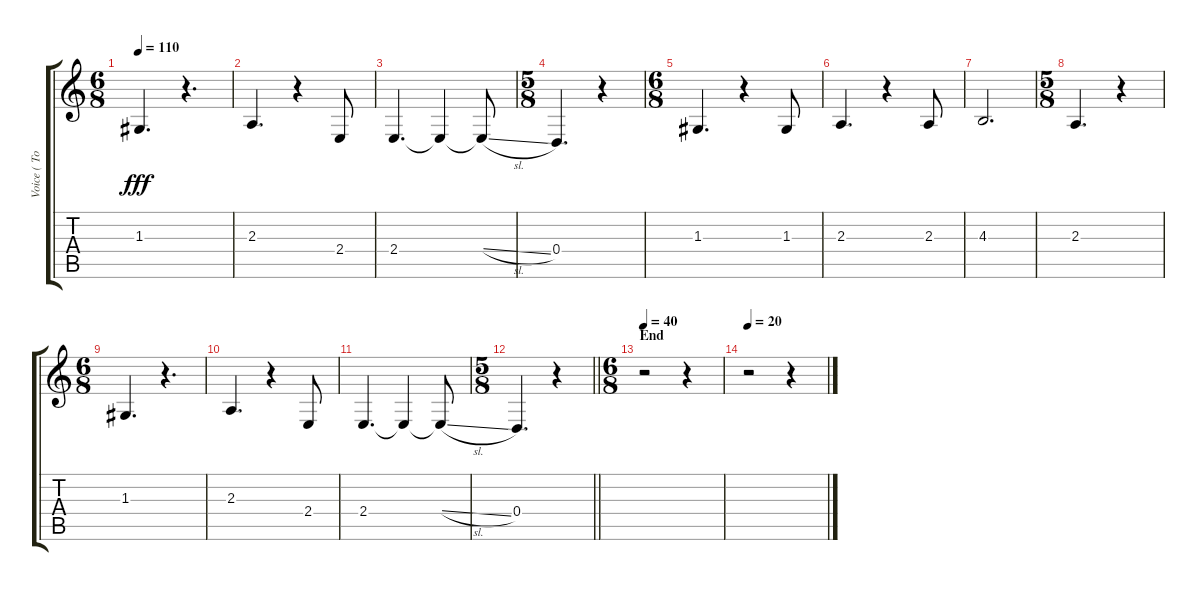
\track ("Voice ( Tom Yorke )" "Voice ( To") {instrument voiceoohs}
\staff {score tabs}
\tuning (E4 B3 G3 D3 A2 E2) {hide}
\ts (6 8)
\tempo 110
\clef g2
\ks c
1.3.4{d dy fff} r.4{d} |
2.3.4{d} r.4 2.4.8 |
2.4.4{d} 2.4{t}.4 2.4{sl t}.8 |
\ts (5 8)
0.4.4{d} r.4 |
\ts (6 8)
1.3.4{d} r.4 1.3.8 |
2.3.4{d} r.4 2.3.8 |
4.3.2{d} |
\ts (5 8)
2.3.4{d} r.4 |
\ts (6 8)
1.3.4{d} r.4{d} |
2.3.4{d} r.4 2.4.8 |
2.4.4{d} 2.4{t}.4 2.4{sl t}.8 |
\ts (5 8)
\barLineRight lightlight
0.4.4{d} r.4 |
\ts (6 8)
\section ("" "End")
\tempo 40
r.2 r.4 |
\tempo 20
r.2 r.4
